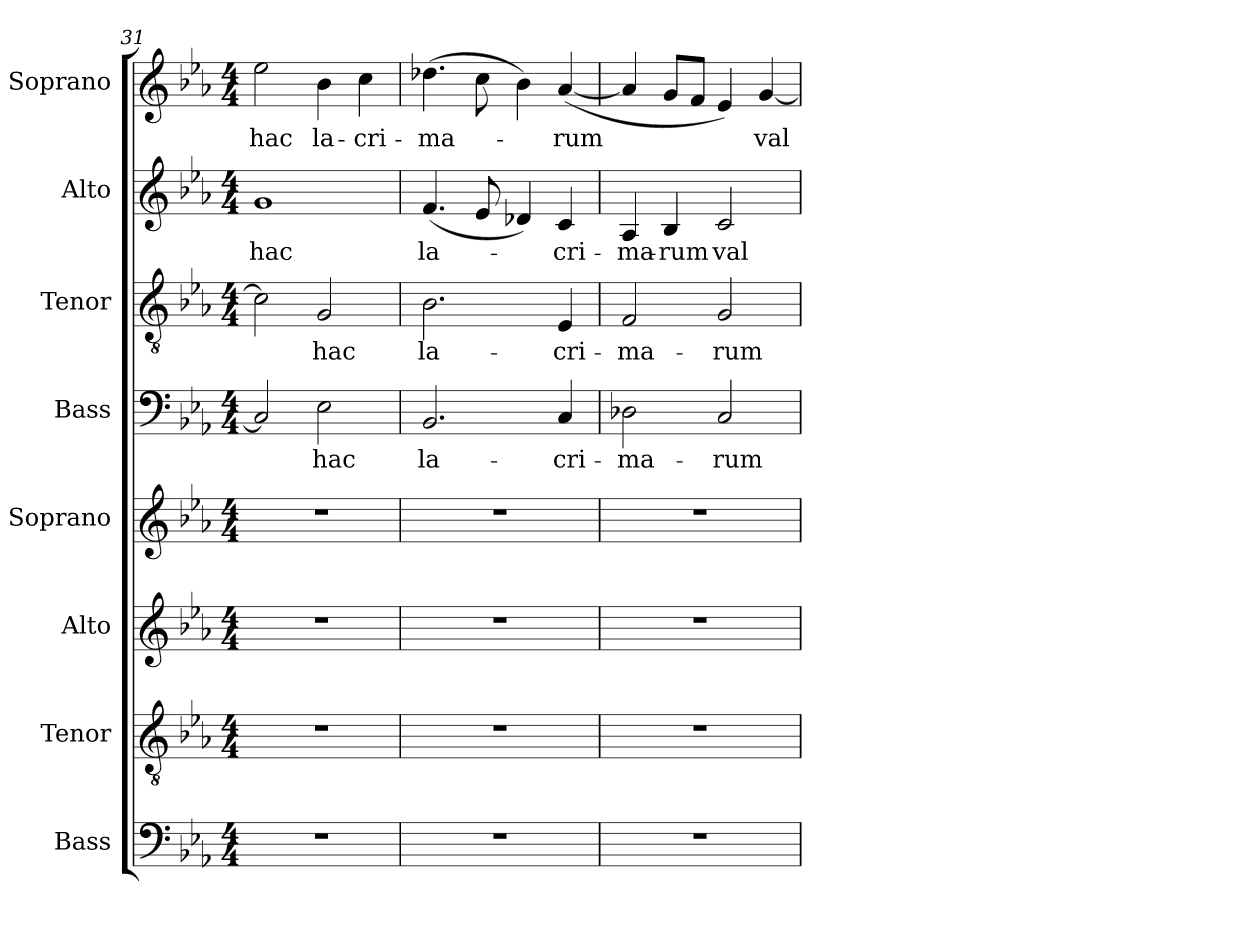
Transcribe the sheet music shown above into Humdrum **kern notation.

**kern	**kern	**kern	**kern	**kern	**text	**kern	**text	**kern	**text	**kern	**text
*part8	*part7	*part6	*part5	*part4	*part4	*part3	*part3	*part2	*part2	*part1	*part1
*staff8	*staff7	*staff6	*staff5	*staff4	*staff4	*staff3	*staff3	*staff2	*staff2	*staff1	*staff1
*I"Bass	*I"Tenor	*I"Alto	*I"Soprano	*I"Bass	*	*I"Tenor	*	*I"Alto	*	*I"Soprano	*
*I'B.	*I'T.	*I'A.	*I'S.	*I'B.	*	*I'T.	*	*I'A.	*	*I'S.	*
*clefF4	*clefGv2	*clefG2	*clefG2	*clefF4	*	*clefGv2	*	*clefG2	*	*clefG2	*
*	*ITrd7c12	*	*	*	*	*ITrd7c12	*	*	*	*	*
*k[b-e-a-]	*k[b-e-a-]	*k[b-e-a-]	*k[b-e-a-]	*k[b-e-a-]	*	*k[b-e-a-]	*	*k[b-e-a-]	*	*k[b-e-a-]	*
*E-:	*E-:	*E-:	*E-:	*E-:	*	*E-:	*	*E-:	*	*E-:	*
*M4/4	*M4/4	*M4/4	*M4/4	*M4/4	*	*M4/4	*	*M4/4	*	*M4/4	*
=31	=31	=31	=31	=31	=31	=31	=31	=31	=31	=31	=31
!	!	!	!	!	!	!	!	!	!LO:LY:b:color=#000000	!	!
!	!	!	!	!	!	!	!	!	!	!	!LO:LY:b:color=#000000
1r	1r	1r	1r	2Ci/]	.	2Ci\]	.	1gi	hac	2ee-i\	hac
!	!	!	!	!	!LO:LY:b:color=#000000	!	!	!	!	!	!
!	!	!	!	!	!	!	!LO:LY:b:color=#000000	!	!	!	!
!	!	!	!	!	!	!	!	!	!	!	!LO:LY:b:color=#000000
.	.	.	.	2E-i\	hac	2GGi/	hac	.	.	4b-i\	la-
!	!	!	!	!	!	!	!	!	!	!	!LO:LY:b:color=#000000
.	.	.	.	.	.	.	.	.	.	4cci\	-cri-
=32	=32	=32	=32	=32	=32	=32	=32	=32	=32	=32	=32
!	!	!	!	!	!LO:LY:b:color=#000000	!	!	!	!	!	!
!	!	!	!	!	!	!	!LO:LY:b:color=#000000	!	!	!	!
!	!	!	!	!	!	!	!	!	!LO:LY:b:color=#000000	!	!
!	!	!	!	!	!	!	!	!	!	!	!LO:LY:b:color=#000000
1r	1r	1r	1r	2.BB-i/	la-	2.BB-i\	la-	(4.fi/	la-	(4.dd-Xi\	-ma-
.	.	.	.	.	.	.	.	8e-i/	.	8cci\	.
.	.	.	.	.	.	.	.	4d-Xi/)	.	4b-i\)	.
!	!	!	!	!	!LO:LY:b:color=#000000	!	!	!	!	!	!
!	!	!	!	!	!	!	!LO:LY:b:color=#000000	!	!	!	!
!	!	!	!	!	!	!	!	!	!LO:LY:b:color=#000000	!	!
!	!	!	!	!	!	!	!	!	!	!	!LO:LY:b:color=#000000
.	.	.	.	4Ci/	-cri-	4EE-i/	-cri-	4ci/	-cri-	([<4a-i/	-rum
=33	=33	=33	=33	=33	=33	=33	=33	=33	=33	=33	=33
!	!	!	!	!	!LO:LY:b:color=#000000	!	!	!	!	!	!
!	!	!	!	!	!	!	!LO:LY:b:color=#000000	!	!	!	!
!	!	!	!	!	!	!	!	!	!LO:LY:b:color=#000000	!	!
1r	1r	1r	1r	2D-Xi\	-ma-	2FFi/	-ma-	4A-i/	-ma-	4a-i/]	.
!	!	!	!	!	!	!	!	!	!LO:LY:b:color=#000000	!	!
.	.	.	.	.	.	.	.	4B-i/	-rum	8gi/L	.
.	.	.	.	.	.	.	.	.	.	8fi/J	.
!	!	!	!	!	!LO:LY:b:color=#000000	!	!	!	!	!	!
!	!	!	!	!	!	!	!LO:LY:b:color=#000000	!	!	!	!
!	!	!	!	!	!	!	!	!	!LO:LY:b:color=#000000	!	!
.	.	.	.	2Ci/	-rum	2GGi/	-rum	2ci/	val-	4e-i/)	.
!	!	!	!	!	!	!	!	!	!	!	!LO:LY:b:color=#000000
.	.	.	.	.	.	.	.	.	.	[<4gi/	val-
=	=	=	=	=	=	=	=	=	=	=	=
*-	*-	*-	*-	*-	*-	*-	*-	*-	*-	*-	*-
